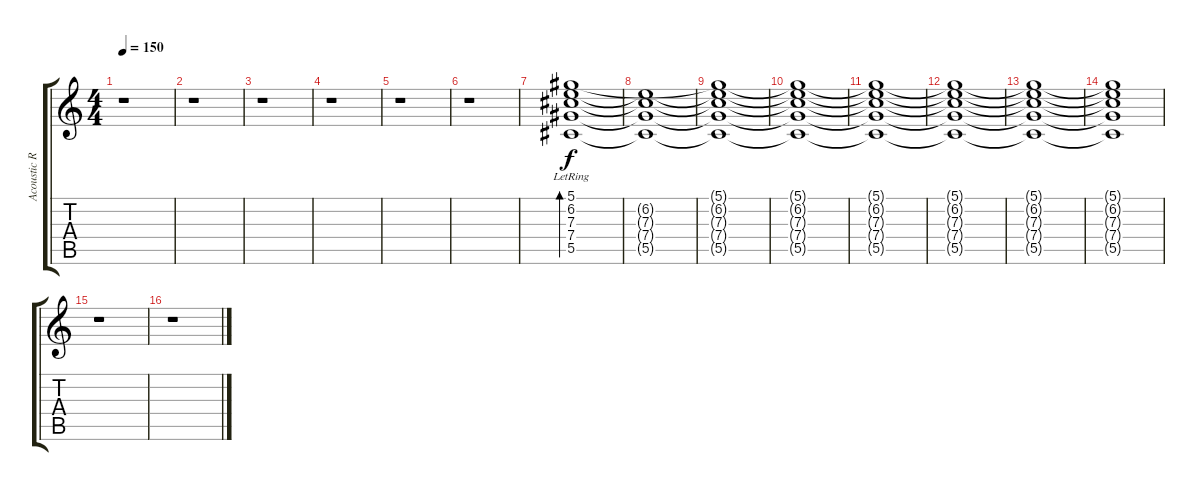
\track ("Acoustic Rhytm" "Acoustic R") {instrument acousticguitarsteel}
\staff {score tabs}
\tuning (Eb4 Bb3 Gb3 Db3 Ab2 Eb2) {hide}
\ts (4 4)
\tempo 150
\clef g2
\ks c
r.1{dy f} |
r.1 |
r.1 |
r.1 |
r.1 |
r.1 |
(5.1{lr} 6.2{lr} 7.3{lr} 7.4{lr} 5.5{lr}).1{bd 480} |
(6.2{t} 7.3{t} 7.4{t} 5.5{t}).1 |
(5.1{t} 6.2{t} 7.3{t} 7.4{t} 5.5{t}).1 |
(5.1{t} 6.2{t} 7.3{t} 7.4{t} 5.5{t}).1 |
(5.1{t} 6.2{t} 7.3{t} 7.4{t} 5.5{t}).1 |
(5.1{t} 6.2{t} 7.3{t} 7.4{t} 5.5{t}).1 |
(5.1{t} 6.2{t} 7.3{t} 7.4{t} 5.5{t}).1 |
(5.1{t} 6.2{t} 7.3{t} 7.4{t} 5.5{t}).1 |
r.1 |
r.1
